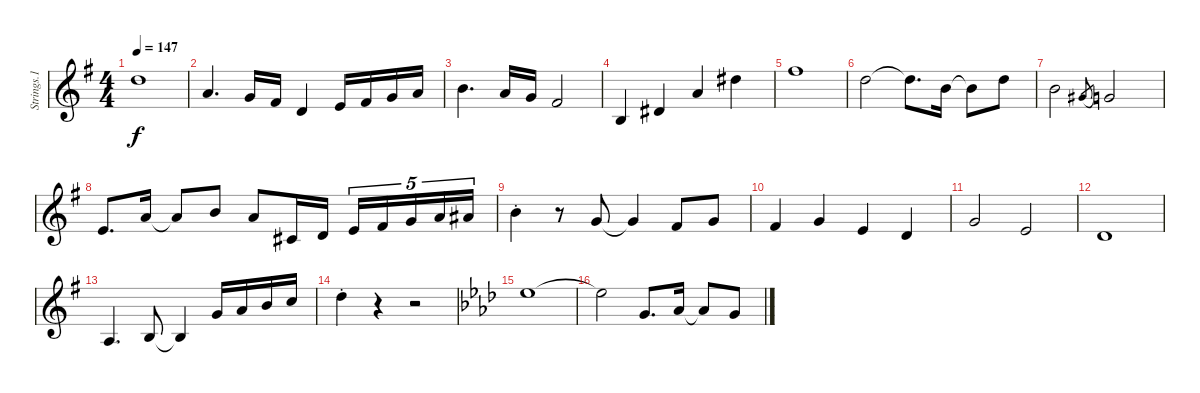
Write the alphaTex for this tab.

\track ("Strings.1" "Strings.1") {instrument stringensemble1}
\staff {score}
\tuning (E4 B3 G3 D3 A2 E2) {hide}
\ts (4 4)
\tempo 147
\clef g2
\ks eminor
10.1.1{dy f} |
5.1.4{d} 3.1.16 2.1.16 3.2.4 0.1.16 2.1.16 3.1.16 5.1.16 |
7.1.4{d} 5.1.16 3.1.16 2.1.2 |
0.2.4 4.2.4 5.1.4 11.1.4 |
14.1.1 |
10.1.2 10.1{t}.8{d} 7.1.16 7.1{t}.8 10.1.8 |
7.1.2 4.1{h}.8{gr} 3.1.2 |
0.1.8{d} 5.1.16 5.1{t}.8 7.1.8 5.1.8 2.2.16 3.2.16 0.1.16{tu (5 4)} 2.1.16{tu (5 4)} 3.1.16{tu (5 4)} 5.1.16{tu (5 4)} 6.1.16{tu (5 4)} |
7.1{st}.4 r.8 3.1.8 3.1{t}.4 2.1.8 3.1.8 |
2.1.4 3.1.4 0.1.4 3.2.4 |
3.1.2 0.1.2 |
3.2.1 |
2.3.4{d} 0.2.8 0.2{t}.4 3.1.16 5.1.16 7.1.16 8.1.16 |
10.1{st}.4 r.4 r.2 |
\ks fminor
11.1.1 |
11.1{t}.2 3.1.8{d} 4.1.16 4.1{t}.8 3.1.8
